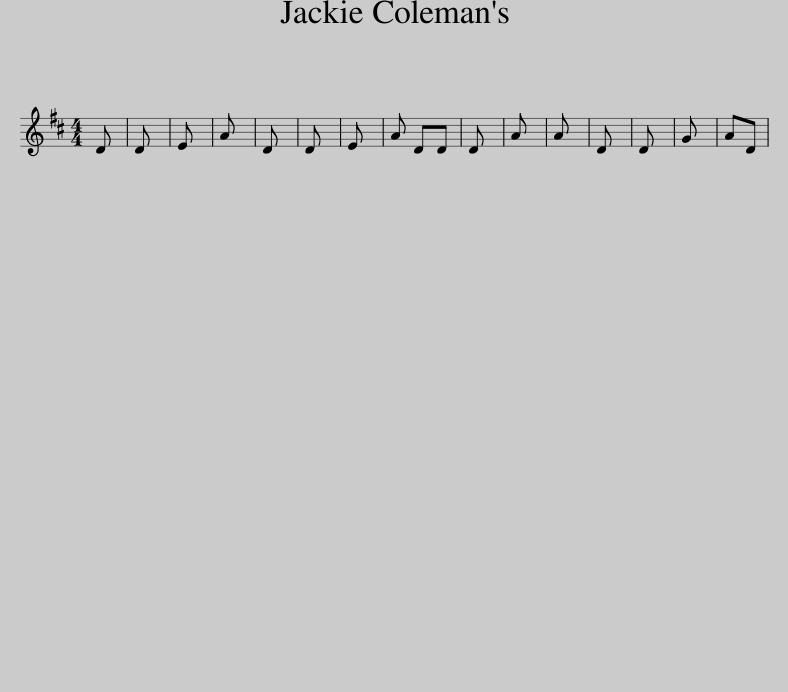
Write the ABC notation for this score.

X:1
L:1/8
M:4/4
I:linebreak $
K:D
V:1 treble
V:1
 D | D | E | A | D | %5
 D | E | A DD | D | A | %10
 A | D | D | G | AD | %15
